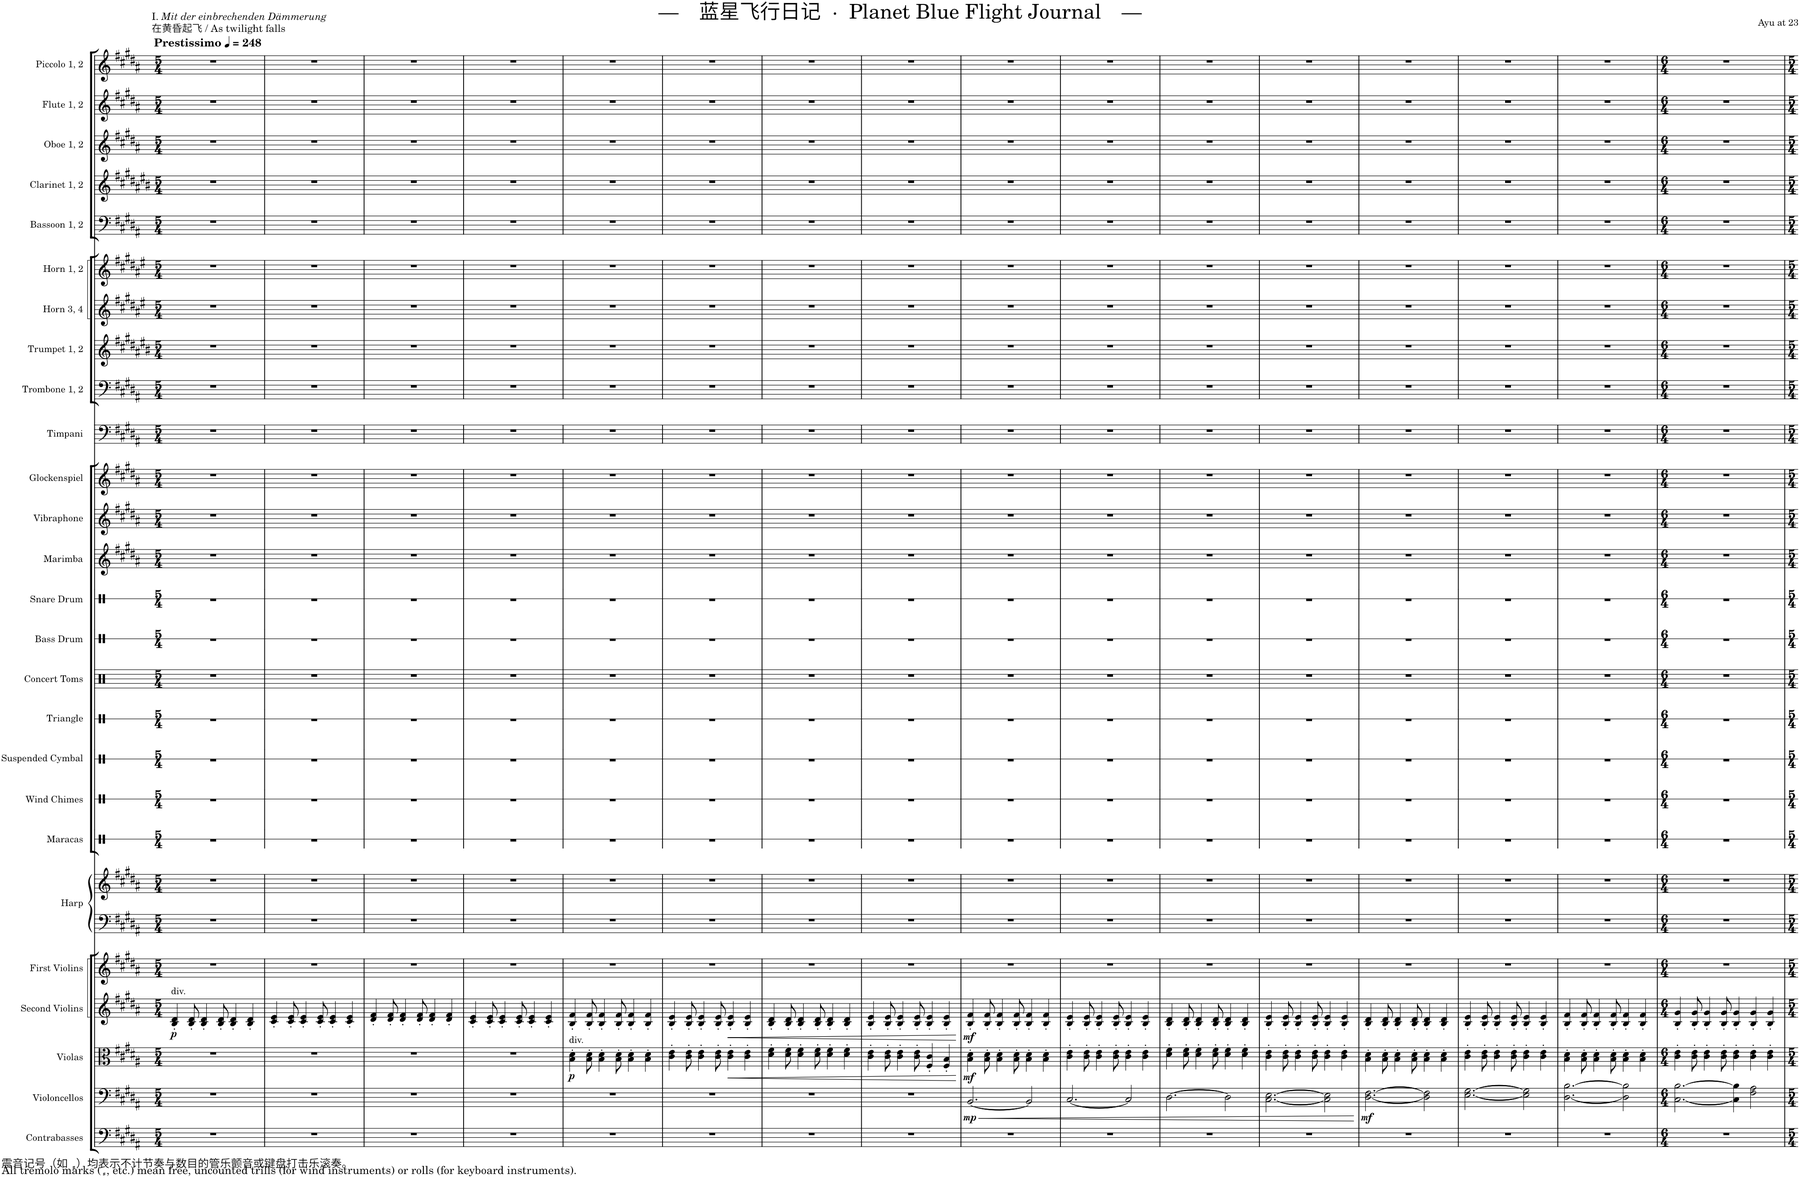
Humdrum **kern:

**kern	**kern	**dynam	**kern	**dynam	**kern	**dynam	**kern	**kern	**kern	**kern	**kern	**kern	**kern	**kern	**kern	**kern	**kern	**kern	**kern	**kern	**kern	**kern	**kern	**kern	**kern	**kern	**kern	**kern	**kern
*part26	*part25	*part25	*part24	*part24	*part23	*part23	*part22	*part21	*part21	*part20	*part19	*part18	*part17	*part16	*part15	*part14	*part13	*part12	*part11	*part10	*part9	*part8	*part7	*part6	*part5	*part4	*part3	*part2	*part1
*staff27	*staff26	*staff26	*staff25	*staff25	*staff24	*staff24	*staff23	*staff22	*staff21	*staff20	*staff19	*staff18	*staff17	*staff16	*staff15	*staff14	*staff13	*staff12	*staff11	*staff10	*staff9	*staff8	*staff7	*staff6	*staff5	*staff4	*staff3	*staff2	*staff1
*I"Contrabasses	*I"Violoncellos	*	*I"Violas	*	*I"Second Violins	*	*I"First Violins	*I"Harp	*	*I"Maracas	*I"Wind Chimes	*I"Suspended Cymbal	*I"Triangle	*I"Concert Toms	*I"Bass Drum	*I"Snare Drum	*I"Marimba	*I"Vibraphone	*I"Glockenspiel	*I"Timpani	*I"Trombone 1, 2	*I"Trumpet 1, 2	*I"Horn 3, 4	*I"Horn 1, 2	*I"Bassoon 1, 2	*I"Clarinet 1, 2	*I"Oboe 1, 2	*I"Flute 1, 2	*I"Piccolo 1, 2
*I'Cb.	*I'Vlc.	*	*I'Vla.	*	*	*	*	*I'Hp.	*	*I'Mrca.	*I'Wn. Ch.	*I'S. Cym.	*I'Tri.	*I'Toms	*I'Bs. Dr.	*I'Sn. Dr.	*I'Mrm.	*I'Vib.	*I'Glsp.	*I'Timp.	*I'Tbn.	*I'Tpt.	*I'Hn.	*I'Hn.	*I'Bsn.	*I'Cl.	*I'Ob.	*I'Fl.	*I'Picc.
*	*	*	*	*	*	*	*	*	*	*stria1	*stria1	*stria1	*stria1	*	*stria1	*stria1	*	*	*	*	*	*	*	*	*	*	*	*	*
*clefF4	*clefF4	*	*clefC3	*	*clefG2	*	*clefG2	*clefF4	*clefG2	*clefX	*clefX	*clefX	*clefX	*clefX	*clefX	*clefX	*clefG2	*clefG2	*clefG2	*clefF4	*clefF4	*clefG2	*clefG2	*clefG2	*clefF4	*clefG2	*clefG2	*clefG2	*clefG2
*Trd7c12	*	*	*	*	*	*	*	*	*	*	*	*	*	*	*	*	*	*	*Trd-14c-24	*	*	*Trd1c2	*Trd4c7	*Trd4c7	*	*Trd1c2	*	*	*Trd-7c-12
*k[f#c#g#d#a#]	*k[f#c#g#d#a#]	*	*k[f#c#g#d#a#]	*	*k[f#c#g#d#a#]	*	*k[f#c#g#d#a#]	*k[f#c#g#d#a#]	*k[f#c#g#d#a#]	*k[]	*k[]	*k[]	*k[]	*k[]	*k[]	*k[]	*k[f#c#g#d#a#]	*k[f#c#g#d#a#]	*k[f#c#g#d#a#]	*k[f#c#g#d#a#]	*k[f#c#g#d#a#]	*k[f#c#g#d#a#e#b#]	*k[f#c#g#d#a#e#]	*k[f#c#g#d#a#e#]	*k[f#c#g#d#a#]	*k[f#c#g#d#a#e#b#]	*k[f#c#g#d#a#]	*k[f#c#g#d#a#]	*k[f#c#g#d#a#]
*M5/4	*M5/4	*	*M5/4	*	*M5/4	*	*M5/4	*M5/4	*M5/4	*M5/4	*M5/4	*M5/4	*M5/4	*M5/4	*M5/4	*M5/4	*M5/4	*M5/4	*M5/4	*M5/4	*M5/4	*M5/4	*M5/4	*M5/4	*M5/4	*M5/4	*M5/4	*M5/4	*M5/4
*MM248	*MM248	*	*MM248	*	*MM248	*	*MM248	*MM248	*MM248	*MM248	*MM248	*MM248	*MM248	*MM248	*MM248	*MM248	*MM248	*MM248	*MM248	*MM248	*MM248	*MM248	*MM248	*MM248	*MM248	*MM248	*MM248	*MM248	*MM248
=1	=1	=1	=1	=1	=1	=1	=1	=1	=1	=1	=1	=1	=1	=1	=1	=1	=1	=1	=1	=1	=1	=1	=1	=1	=1	=1	=1	=1	=1
!	!	!	!	!	!	!	!	!	!	!	!	!	!	!	!	!	!	!	!	!	!	!	!	!	!	!	!	!	!LO:TX:b:t=震音记号（如
!	!	!	!	!	!	!	!	!	!	!	!	!	!	!	!	!	!	!	!	!	!	!	!	!	!	!	!	!	!LO:TX:b:t=）均表示不计节奏与数目的管乐颤音或键盘打击乐滚奏。
!	!	!	!	!	!	!	!	!	!	!	!	!	!	!	!	!	!	!	!	!	!	!	!	!	!	!	!	!	!LO:TX:b:t=All tremolo marks (
!	!	!	!	!	!	!	!	!	!	!	!	!	!	!	!	!	!	!	!	!	!	!	!	!	!	!	!	!	!LO:TX:b:t=, etc.) mean free, uncounted trills (for wind instruments) or rolls (for keyboard instruments).
!	!	!	!	!	!	!	!	!	!	!	!	!	!	!	!	!	!	!	!	!	!	!	!	!	!	!	!	!	!LO:TX:a:B:t=Prestissimo
!	!	!	!	!	!	!	!	!	!	!	!	!	!	!	!	!	!	!	!	!	!	!	!	!	!	!	!	!	!LO:TX:a:t=I.
!	!	!	!	!	!	!	!	!	!	!	!	!	!	!	!	!	!	!	!	!	!	!	!	!	!	!	!	!	!LO:TX:a:i:t=Mit der einbrechenden Dämmerung
!	!	!	!	!	!	!	!	!	!	!	!	!	!	!	!	!	!	!	!	!	!	!	!	!	!	!	!	!	!LO:TX:a:t=在黄昏起飞 / As twilight falls
!	!	!	!	!	!LO:TX:a:t=div.	!	!	!	!	!	!	!	!	!	!	!	!	!	!	!	!	!	!	!	!	!	!	!	!
!	!	!	!	!	!	!LO:DY:b	!	!	!	!	!	!	!	!	!	!	!	!	!	!	!	!	!	!	!	!	!	!	!
4%5r	4%5r	.	4%5r	.	4B/' 4d#/'	p	4%5r	4%5r	4%5r	4%5r	4%5r	4%5r	4%5r	4%5r	4%5r	4%5r	4%5r	4%5r	4%5r	4%5r	4%5r	4%5r	4%5r	4%5r	4%5r	4%5r	4%5r	4%5r	4%5r
.	.	.	.	.	8B/' 8d#/'	.	.	.	.	.	.	.	.	.	.	.	.	.	.	.	.	.	.	.	.	.	.	.	.
.	.	.	.	.	4B/' 4d#/'	.	.	.	.	.	.	.	.	.	.	.	.	.	.	.	.	.	.	.	.	.	.	.	.
.	.	.	.	.	8B/' 8d#/'	.	.	.	.	.	.	.	.	.	.	.	.	.	.	.	.	.	.	.	.	.	.	.	.
.	.	.	.	.	4B/' 4d#/'	.	.	.	.	.	.	.	.	.	.	.	.	.	.	.	.	.	.	.	.	.	.	.	.
.	.	.	.	.	4B/' 4d#/'	.	.	.	.	.	.	.	.	.	.	.	.	.	.	.	.	.	.	.	.	.	.	.	.
=2	=2	=2	=2	=2	=2	=2	=2	=2	=2	=2	=2	=2	=2	=2	=2	=2	=2	=2	=2	=2	=2	=2	=2	=2	=2	=2	=2	=2	=2
4%5r	4%5r	.	4%5r	.	4c#/' 4e/'	.	4%5r	4%5r	4%5r	4%5r	4%5r	4%5r	4%5r	4%5r	4%5r	4%5r	4%5r	4%5r	4%5r	4%5r	4%5r	4%5r	4%5r	4%5r	4%5r	4%5r	4%5r	4%5r	4%5r
.	.	.	.	.	8c#/' 8e/'	.	.	.	.	.	.	.	.	.	.	.	.	.	.	.	.	.	.	.	.	.	.	.	.
.	.	.	.	.	4c#/' 4e/'	.	.	.	.	.	.	.	.	.	.	.	.	.	.	.	.	.	.	.	.	.	.	.	.
.	.	.	.	.	8c#/' 8e/'	.	.	.	.	.	.	.	.	.	.	.	.	.	.	.	.	.	.	.	.	.	.	.	.
.	.	.	.	.	4c#/' 4e/'	.	.	.	.	.	.	.	.	.	.	.	.	.	.	.	.	.	.	.	.	.	.	.	.
.	.	.	.	.	4c#/' 4e/'	.	.	.	.	.	.	.	.	.	.	.	.	.	.	.	.	.	.	.	.	.	.	.	.
=3	=3	=3	=3	=3	=3	=3	=3	=3	=3	=3	=3	=3	=3	=3	=3	=3	=3	=3	=3	=3	=3	=3	=3	=3	=3	=3	=3	=3	=3
4%5r	4%5r	.	4%5r	.	4d#/' 4f#/'	.	4%5r	4%5r	4%5r	4%5r	4%5r	4%5r	4%5r	4%5r	4%5r	4%5r	4%5r	4%5r	4%5r	4%5r	4%5r	4%5r	4%5r	4%5r	4%5r	4%5r	4%5r	4%5r	4%5r
.	.	.	.	.	8d#/' 8f#/'	.	.	.	.	.	.	.	.	.	.	.	.	.	.	.	.	.	.	.	.	.	.	.	.
.	.	.	.	.	4d#/' 4f#/'	.	.	.	.	.	.	.	.	.	.	.	.	.	.	.	.	.	.	.	.	.	.	.	.
.	.	.	.	.	8d#/' 8f#/'	.	.	.	.	.	.	.	.	.	.	.	.	.	.	.	.	.	.	.	.	.	.	.	.
.	.	.	.	.	4d#/' 4f#/'	.	.	.	.	.	.	.	.	.	.	.	.	.	.	.	.	.	.	.	.	.	.	.	.
.	.	.	.	.	4d#/' 4f#/'	.	.	.	.	.	.	.	.	.	.	.	.	.	.	.	.	.	.	.	.	.	.	.	.
=4	=4	=4	=4	=4	=4	=4	=4	=4	=4	=4	=4	=4	=4	=4	=4	=4	=4	=4	=4	=4	=4	=4	=4	=4	=4	=4	=4	=4	=4
4%5r	4%5r	.	4%5r	.	4c#/' 4e/'	.	4%5r	4%5r	4%5r	4%5r	4%5r	4%5r	4%5r	4%5r	4%5r	4%5r	4%5r	4%5r	4%5r	4%5r	4%5r	4%5r	4%5r	4%5r	4%5r	4%5r	4%5r	4%5r	4%5r
.	.	.	.	.	8c#/' 8e/'	.	.	.	.	.	.	.	.	.	.	.	.	.	.	.	.	.	.	.	.	.	.	.	.
.	.	.	.	.	4c#/' 4e/'	.	.	.	.	.	.	.	.	.	.	.	.	.	.	.	.	.	.	.	.	.	.	.	.
.	.	.	.	.	8c#/' 8e/'	.	.	.	.	.	.	.	.	.	.	.	.	.	.	.	.	.	.	.	.	.	.	.	.
.	.	.	.	.	4c#/' 4e/'	.	.	.	.	.	.	.	.	.	.	.	.	.	.	.	.	.	.	.	.	.	.	.	.
.	.	.	.	.	4c#/' 4e/'	.	.	.	.	.	.	.	.	.	.	.	.	.	.	.	.	.	.	.	.	.	.	.	.
=5	=5	=5	=5	=5	=5	=5	=5	=5	=5	=5	=5	=5	=5	=5	=5	=5	=5	=5	=5	=5	=5	=5	=5	=5	=5	=5	=5	=5	=5
!	!	!	!LO:TX:a:t=div.	!	!	!	!	!	!	!	!	!	!	!	!	!	!	!	!	!	!	!	!	!	!	!	!	!	!
!	!	!	!	!LO:DY:b	!	!	!	!	!	!	!	!	!	!	!	!	!	!	!	!	!	!	!	!	!	!	!	!	!
4%5r	4%5r	.	4B\' 4d#\'	p	4B/' 4f#/'	.	4%5r	4%5r	4%5r	4%5r	4%5r	4%5r	4%5r	4%5r	4%5r	4%5r	4%5r	4%5r	4%5r	4%5r	4%5r	4%5r	4%5r	4%5r	4%5r	4%5r	4%5r	4%5r	4%5r
.	.	.	8B\' 8d#\'	.	8B/' 8f#/'	.	.	.	.	.	.	.	.	.	.	.	.	.	.	.	.	.	.	.	.	.	.	.	.
.	.	.	4B\' 4d#\'	.	4B/' 4f#/'	.	.	.	.	.	.	.	.	.	.	.	.	.	.	.	.	.	.	.	.	.	.	.	.
.	.	.	8B\' 8d#\'	.	8B/' 8f#/'	.	.	.	.	.	.	.	.	.	.	.	.	.	.	.	.	.	.	.	.	.	.	.	.
.	.	.	4B\' 4d#\'	.	4B/' 4f#/'	.	.	.	.	.	.	.	.	.	.	.	.	.	.	.	.	.	.	.	.	.	.	.	.
.	.	.	4B\' 4d#\'	.	4B/' 4f#/'	.	.	.	.	.	.	.	.	.	.	.	.	.	.	.	.	.	.	.	.	.	.	.	.
=6	=6	=6	=6	=6	=6	=6	=6	=6	=6	=6	=6	=6	=6	=6	=6	=6	=6	=6	=6	=6	=6	=6	=6	=6	=6	=6	=6	=6	=6
4%5r	4%5r	.	4c#\' 4e\'	.	4B/' 4e/'	.	4%5r	4%5r	4%5r	4%5r	4%5r	4%5r	4%5r	4%5r	4%5r	4%5r	4%5r	4%5r	4%5r	4%5r	4%5r	4%5r	4%5r	4%5r	4%5r	4%5r	4%5r	4%5r	4%5r
.	.	.	8c#\' 8e\'	.	8B/' 8e/'	.	.	.	.	.	.	.	.	.	.	.	.	.	.	.	.	.	.	.	.	.	.	.	.
.	.	.	4c#\' 4e\'	.	4B/' 4e/'	.	.	.	.	.	.	.	.	.	.	.	.	.	.	.	.	.	.	.	.	.	.	.	.
.	.	.	8c#\' 8e\'	.	8B/' 8e/'	.	.	.	.	.	.	.	.	.	.	.	.	.	.	.	.	.	.	.	.	.	.	.	.
.	.	.	4c#\' 4e\'	.	4B/' 4e/'	.	.	.	.	.	.	.	.	.	.	.	.	.	.	.	.	.	.	.	.	.	.	.	.
.	.	.	4c#\' 4e\'	.	4B/' 4e/'	.	.	.	.	.	.	.	.	.	.	.	.	.	.	.	.	.	.	.	.	.	.	.	.
=7	=7	=7	=7	=7	=7	=7	=7	=7	=7	=7	=7	=7	=7	=7	=7	=7	=7	=7	=7	=7	=7	=7	=7	=7	=7	=7	=7	=7	=7
4%5r	4%5r	.	4d#\' 4f#\'	.	4B/' 4d#/'	.	4%5r	4%5r	4%5r	4%5r	4%5r	4%5r	4%5r	4%5r	4%5r	4%5r	4%5r	4%5r	4%5r	4%5r	4%5r	4%5r	4%5r	4%5r	4%5r	4%5r	4%5r	4%5r	4%5r
.	.	.	8d#\' 8f#\'	.	8B/' 8d#/'	.	.	.	.	.	.	.	.	.	.	.	.	.	.	.	.	.	.	.	.	.	.	.	.
.	.	.	4d#\' 4f#\'	.	4B/' 4d#/'	.	.	.	.	.	.	.	.	.	.	.	.	.	.	.	.	.	.	.	.	.	.	.	.
.	.	.	8d#\' 8f#\'	.	8B/' 8d#/'	.	.	.	.	.	.	.	.	.	.	.	.	.	.	.	.	.	.	.	.	.	.	.	.
.	.	.	4d#\' 4f#\'	.	4B/' 4d#/'	.	.	.	.	.	.	.	.	.	.	.	.	.	.	.	.	.	.	.	.	.	.	.	.
.	.	.	4d#\' 4f#\'	.	4B/' 4d#/'	.	.	.	.	.	.	.	.	.	.	.	.	.	.	.	.	.	.	.	.	.	.	.	.
=8	=8	=8	=8	=8	=8	=8	=8	=8	=8	=8	=8	=8	=8	=8	=8	=8	=8	=8	=8	=8	=8	=8	=8	=8	=8	=8	=8	=8	=8
4%5r	4%5r	.	4c#\' 4e\'	.	4B/' 4e/'	.	4%5r	4%5r	4%5r	4%5r	4%5r	4%5r	4%5r	4%5r	4%5r	4%5r	4%5r	4%5r	4%5r	4%5r	4%5r	4%5r	4%5r	4%5r	4%5r	4%5r	4%5r	4%5r	4%5r
.	.	.	8c#\' 8e\'	.	8B/' 8e/'	.	.	.	.	.	.	.	.	.	.	.	.	.	.	.	.	.	.	.	.	.	.	.	.
.	.	.	4c#\' 4e\'	.	4B/' 4e/'	.	.	.	.	.	.	.	.	.	.	.	.	.	.	.	.	.	.	.	.	.	.	.	.
.	.	.	8c#\' 8e\'	.	8B/' 8e/'	.	.	.	.	.	.	.	.	.	.	.	.	.	.	.	.	.	.	.	.	.	.	.	.
.	.	.	4F#/' 4c#/'	.	4B/' 4e/'	.	.	.	.	.	.	.	.	.	.	.	.	.	.	.	.	.	.	.	.	.	.	.	.
.	.	.	4F#/' 4B/'	.	4B/' 4e/'	.	.	.	.	.	.	.	.	.	.	.	.	.	.	.	.	.	.	.	.	.	.	.	.
=9	=9	=9	=9	=9	=9	=9	=9	=9	=9	=9	=9	=9	=9	=9	=9	=9	=9	=9	=9	=9	=9	=9	=9	=9	=9	=9	=9	=9	=9
!	!	!LO:DY:b	!	!LO:DY:b	!	!LO:DY:b	!	!	!	!	!	!	!	!	!	!	!	!	!	!	!	!	!	!	!	!	!	!	!
4%5r	[2.BB/	mp	4B\' 4d#\'	mf	4B/' 4f#/'	mf	4%5r	4%5r	4%5r	4%5r	4%5r	4%5r	4%5r	4%5r	4%5r	4%5r	4%5r	4%5r	4%5r	4%5r	4%5r	4%5r	4%5r	4%5r	4%5r	4%5r	4%5r	4%5r	4%5r
.	.	.	8B\' 8d#\'	.	8B/' 8f#/'	.	.	.	.	.	.	.	.	.	.	.	.	.	.	.	.	.	.	.	.	.	.	.	.
.	.	.	4B\' 4d#\'	.	4B/' 4f#/'	.	.	.	.	.	.	.	.	.	.	.	.	.	.	.	.	.	.	.	.	.	.	.	.
.	.	.	8B\' 8d#\'	.	8B/' 8f#/'	.	.	.	.	.	.	.	.	.	.	.	.	.	.	.	.	.	.	.	.	.	.	.	.
.	2BB/]	.	4B\' 4d#\'	.	4B/' 4f#/'	.	.	.	.	.	.	.	.	.	.	.	.	.	.	.	.	.	.	.	.	.	.	.	.
.	.	.	4B\' 4d#\'	.	4B/' 4f#/'	.	.	.	.	.	.	.	.	.	.	.	.	.	.	.	.	.	.	.	.	.	.	.	.
=10	=10	=10	=10	=10	=10	=10	=10	=10	=10	=10	=10	=10	=10	=10	=10	=10	=10	=10	=10	=10	=10	=10	=10	=10	=10	=10	=10	=10	=10
4%5r	[2.C#/	.	4c#\' 4e\'	.	4B/' 4e/'	.	4%5r	4%5r	4%5r	4%5r	4%5r	4%5r	4%5r	4%5r	4%5r	4%5r	4%5r	4%5r	4%5r	4%5r	4%5r	4%5r	4%5r	4%5r	4%5r	4%5r	4%5r	4%5r	4%5r
.	.	.	8c#\' 8e\'	.	8B/' 8e/'	.	.	.	.	.	.	.	.	.	.	.	.	.	.	.	.	.	.	.	.	.	.	.	.
.	.	.	4c#\' 4e\'	.	4B/' 4e/'	.	.	.	.	.	.	.	.	.	.	.	.	.	.	.	.	.	.	.	.	.	.	.	.
.	.	.	8c#\' 8e\'	.	8B/' 8e/'	.	.	.	.	.	.	.	.	.	.	.	.	.	.	.	.	.	.	.	.	.	.	.	.
.	2C#/]	.	4c#\' 4e\'	.	4B/' 4e/'	.	.	.	.	.	.	.	.	.	.	.	.	.	.	.	.	.	.	.	.	.	.	.	.
.	.	.	4c#\' 4e\'	.	4B/' 4e/'	.	.	.	.	.	.	.	.	.	.	.	.	.	.	.	.	.	.	.	.	.	.	.	.
=11	=11	=11	=11	=11	=11	=11	=11	=11	=11	=11	=11	=11	=11	=11	=11	=11	=11	=11	=11	=11	=11	=11	=11	=11	=11	=11	=11	=11	=11
4%5r	[2.D#\	.	4d#\' 4f#\'	.	4B/' 4d#/'	.	4%5r	4%5r	4%5r	4%5r	4%5r	4%5r	4%5r	4%5r	4%5r	4%5r	4%5r	4%5r	4%5r	4%5r	4%5r	4%5r	4%5r	4%5r	4%5r	4%5r	4%5r	4%5r	4%5r
.	.	.	8d#\' 8f#\'	.	8B/' 8d#/'	.	.	.	.	.	.	.	.	.	.	.	.	.	.	.	.	.	.	.	.	.	.	.	.
.	.	.	4d#\' 4f#\'	.	4B/' 4d#/'	.	.	.	.	.	.	.	.	.	.	.	.	.	.	.	.	.	.	.	.	.	.	.	.
.	.	.	8d#\' 8f#\'	.	8B/' 8d#/'	.	.	.	.	.	.	.	.	.	.	.	.	.	.	.	.	.	.	.	.	.	.	.	.
.	2D#\]	.	4d#\' 4f#\'	.	4B/' 4d#/'	.	.	.	.	.	.	.	.	.	.	.	.	.	.	.	.	.	.	.	.	.	.	.	.
.	.	.	4d#\' 4f#\'	.	4B/' 4d#/'	.	.	.	.	.	.	.	.	.	.	.	.	.	.	.	.	.	.	.	.	.	.	.	.
=12	=12	=12	=12	=12	=12	=12	=12	=12	=12	=12	=12	=12	=12	=12	=12	=12	=12	=12	=12	=12	=12	=12	=12	=12	=12	=12	=12	=12	=12
4%5r	[2.C#\ [2.E\	.	4c#\' 4e\'	.	4B/' 4e/'	.	4%5r	4%5r	4%5r	4%5r	4%5r	4%5r	4%5r	4%5r	4%5r	4%5r	4%5r	4%5r	4%5r	4%5r	4%5r	4%5r	4%5r	4%5r	4%5r	4%5r	4%5r	4%5r	4%5r
.	.	.	8c#\' 8e\'	.	8B/' 8e/'	.	.	.	.	.	.	.	.	.	.	.	.	.	.	.	.	.	.	.	.	.	.	.	.
.	.	.	4c#\' 4e\'	.	4B/' 4e/'	.	.	.	.	.	.	.	.	.	.	.	.	.	.	.	.	.	.	.	.	.	.	.	.
.	.	.	8c#\' 8e\'	.	8B/' 8e/'	.	.	.	.	.	.	.	.	.	.	.	.	.	.	.	.	.	.	.	.	.	.	.	.
.	2C#\] 2E\]	.	4c#\' 4e\'	.	4B/' 4e/'	.	.	.	.	.	.	.	.	.	.	.	.	.	.	.	.	.	.	.	.	.	.	.	.
.	.	.	4c#\' 4e\'	.	4B/' 4e/'	.	.	.	.	.	.	.	.	.	.	.	.	.	.	.	.	.	.	.	.	.	.	.	.
=13	=13	=13	=13	=13	=13	=13	=13	=13	=13	=13	=13	=13	=13	=13	=13	=13	=13	=13	=13	=13	=13	=13	=13	=13	=13	=13	=13	=13	=13
!	!	!LO:DY:b	!	!	!	!	!	!	!	!	!	!	!	!	!	!	!	!	!	!	!	!	!	!	!	!	!	!	!
4%5r	[2.D#\ [2.F#\	mf	4B\' 4d#\'	.	4B/' 4d#/'	.	4%5r	4%5r	4%5r	4%5r	4%5r	4%5r	4%5r	4%5r	4%5r	4%5r	4%5r	4%5r	4%5r	4%5r	4%5r	4%5r	4%5r	4%5r	4%5r	4%5r	4%5r	4%5r	4%5r
.	.	.	8B\' 8d#\'	.	8B/' 8d#/'	.	.	.	.	.	.	.	.	.	.	.	.	.	.	.	.	.	.	.	.	.	.	.	.
.	.	.	4B\' 4d#\'	.	4B/' 4d#/'	.	.	.	.	.	.	.	.	.	.	.	.	.	.	.	.	.	.	.	.	.	.	.	.
.	.	.	8B\' 8d#\'	.	8B/' 8d#/'	.	.	.	.	.	.	.	.	.	.	.	.	.	.	.	.	.	.	.	.	.	.	.	.
.	2D#\] 2F#\]	.	4B\' 4d#\'	.	4B/' 4d#/'	.	.	.	.	.	.	.	.	.	.	.	.	.	.	.	.	.	.	.	.	.	.	.	.
.	.	.	4B\' 4d#\'	.	4B/' 4d#/'	.	.	.	.	.	.	.	.	.	.	.	.	.	.	.	.	.	.	.	.	.	.	.	.
=14	=14	=14	=14	=14	=14	=14	=14	=14	=14	=14	=14	=14	=14	=14	=14	=14	=14	=14	=14	=14	=14	=14	=14	=14	=14	=14	=14	=14	=14
4%5r	[2.E\ [2.G#\	.	4c#\' 4e\'	.	4B/' 4e/'	.	4%5r	4%5r	4%5r	4%5r	4%5r	4%5r	4%5r	4%5r	4%5r	4%5r	4%5r	4%5r	4%5r	4%5r	4%5r	4%5r	4%5r	4%5r	4%5r	4%5r	4%5r	4%5r	4%5r
.	.	.	8c#\' 8e\'	.	8B/' 8e/'	.	.	.	.	.	.	.	.	.	.	.	.	.	.	.	.	.	.	.	.	.	.	.	.
.	.	.	4c#\' 4e\'	.	4B/' 4e/'	.	.	.	.	.	.	.	.	.	.	.	.	.	.	.	.	.	.	.	.	.	.	.	.
.	.	.	8c#\' 8e\'	.	8B/' 8e/'	.	.	.	.	.	.	.	.	.	.	.	.	.	.	.	.	.	.	.	.	.	.	.	.
.	2E\] 2G#\]	.	4c#\' 4e\'	.	4B/' 4e/'	.	.	.	.	.	.	.	.	.	.	.	.	.	.	.	.	.	.	.	.	.	.	.	.
.	.	.	4c#\' 4e\'	.	4B/' 4e/'	.	.	.	.	.	.	.	.	.	.	.	.	.	.	.	.	.	.	.	.	.	.	.	.
=15	=15	=15	=15	=15	=15	=15	=15	=15	=15	=15	=15	=15	=15	=15	=15	=15	=15	=15	=15	=15	=15	=15	=15	=15	=15	=15	=15	=15	=15
4%5r	[2.D#\ [2.B\	.	4B\' 4d#\'	.	4B/' 4f#/'	.	4%5r	4%5r	4%5r	4%5r	4%5r	4%5r	4%5r	4%5r	4%5r	4%5r	4%5r	4%5r	4%5r	4%5r	4%5r	4%5r	4%5r	4%5r	4%5r	4%5r	4%5r	4%5r	4%5r
.	.	.	8B\' 8d#\'	.	8B/' 8f#/'	.	.	.	.	.	.	.	.	.	.	.	.	.	.	.	.	.	.	.	.	.	.	.	.
.	.	.	4B\' 4d#\'	.	4B/' 4f#/'	.	.	.	.	.	.	.	.	.	.	.	.	.	.	.	.	.	.	.	.	.	.	.	.
.	.	.	8B\' 8d#\'	.	8B/' 8f#/'	.	.	.	.	.	.	.	.	.	.	.	.	.	.	.	.	.	.	.	.	.	.	.	.
.	2D#\] 2B\]	.	4B\' 4d#\'	.	4B/' 4f#/'	.	.	.	.	.	.	.	.	.	.	.	.	.	.	.	.	.	.	.	.	.	.	.	.
.	.	.	4B\' 4d#\'	.	4B/' 4f#/'	.	.	.	.	.	.	.	.	.	.	.	.	.	.	.	.	.	.	.	.	.	.	.	.
=16	=16	=16	=16	=16	=16	=16	=16	=16	=16	=16	=16	=16	=16	=16	=16	=16	=16	=16	=16	=16	=16	=16	=16	=16	=16	=16	=16	=16	=16
*M6/4	*M6/4	*	*M6/4	*	*M6/4	*	*M6/4	*M6/4	*M6/4	*M6/4	*M6/4	*M6/4	*M6/4	*M6/4	*M6/4	*M6/4	*M6/4	*M6/4	*M6/4	*M6/4	*M6/4	*M6/4	*M6/4	*M6/4	*M6/4	*M6/4	*M6/4	*M6/4	*M6/4
1.r	[2.C#\ [2.B\	.	4c#\' 4e\'	.	4B/' 4g#/'	.	1.r	1.r	1.r	1.r	1.r	1.r	1.r	1.r	1.r	1.r	1.r	1.r	1.r	1.r	1.r	1.r	1.r	1.r	1.r	1.r	1.r	1.r	1.r
.	.	.	8c#\' 8e\'	.	8B/' 8g#/'	.	.	.	.	.	.	.	.	.	.	.	.	.	.	.	.	.	.	.	.	.	.	.	.
.	.	.	4c#\' 4e\'	.	4B/' 4g#/'	.	.	.	.	.	.	.	.	.	.	.	.	.	.	.	.	.	.	.	.	.	.	.	.
.	.	.	8c#\' 8e\'	.	8B/' 8g#/'	.	.	.	.	.	.	.	.	.	.	.	.	.	.	.	.	.	.	.	.	.	.	.	.
.	4C#\] 4B\]	.	4c#\' 4e\'	.	4B/' 4g#/'	.	.	.	.	.	.	.	.	.	.	.	.	.	.	.	.	.	.	.	.	.	.	.	.
.	2F#\ 2A#\	.	4c#\' 4e\'	.	4B/' 4g#/'	.	.	.	.	.	.	.	.	.	.	.	.	.	.	.	.	.	.	.	.	.	.	.	.
.	.	.	4c#\' 4e\'	.	4B/' 4g#/'	.	.	.	.	.	.	.	.	.	.	.	.	.	.	.	.	.	.	.	.	.	.	.	.
=	=	=	=	=	=	=	=	=	=	=	=	=	=	=	=	=	=	=	=	=	=	=	=	=	=	=	=	=	=
*-	*-	*-	*-	*-	*-	*-	*-	*-	*-	*-	*-	*-	*-	*-	*-	*-	*-	*-	*-	*-	*-	*-	*-	*-	*-	*-	*-	*-	*-
